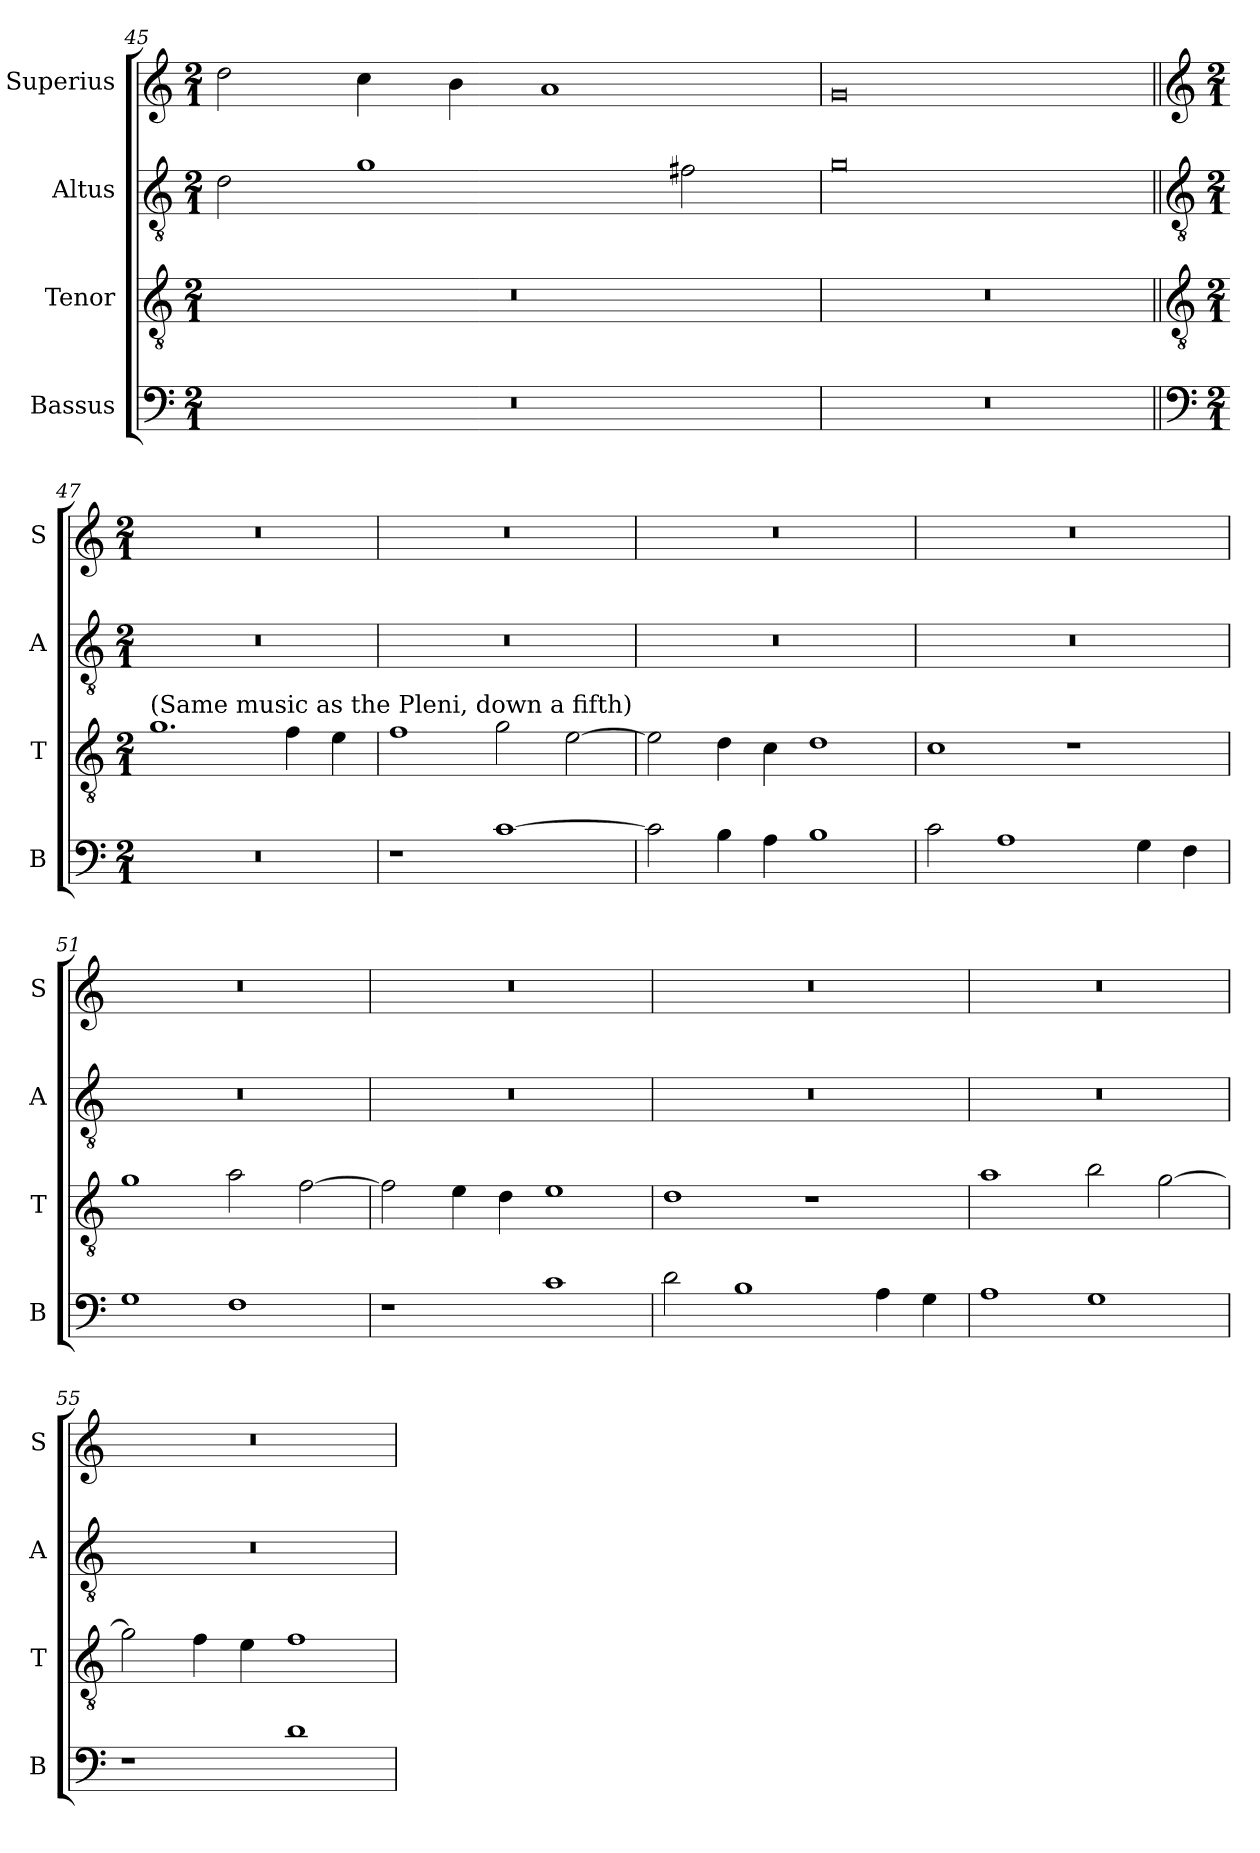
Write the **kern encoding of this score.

**kern	**kern	**kern	**kern
*part4	*part3	*part2	*part1
*staff4	*staff3	*staff2	*staff1
*I"Bassus	*I"Tenor	*I"Altus	*I"Superius
*I'B	*I'T	*I'A	*I'S
*clefF4	*clefGv2	*clefGv2	*clefG2
*k[]	*k[]	*k[]	*k[]
*M2/1	*M2/1	*M2/1	*M2/1
=45	=45	=45	=45
0r	0r	2d	2dd
.	.	1g	4cc
.	.	.	4b
.	.	.	1a
.	.	2f#X	.
=46	=46	=46	=46
0r	0r	0g	0g
!!LO:LB:g=z
=47||	=47||	=47||	=47||
*clefF4	*clefGv2	*clefGv2	*clefG2
*k[]	*k[]	*k[]	*k[]
*M2/1	*M2/1	*M2/1	*M2/1
!	!LO:TX:a:t=(Same music as the Pleni, down a fifth)	!	!
0r	1.g	0r	0r
.	4f	.	.
.	4e	.	.
=48	=48	=48	=48
1r	1f	0r	0r
[1c	2g	.	.
.	[2e	.	.
=49	=49	=49	=49
2c]	2e]	0r	0r
4B	4d	.	.
4A	4c	.	.
1B	1d	.	.
=50	=50	=50	=50
2c	1c	0r	0r
1A	.	.	.
.	1r	.	.
4G	.	.	.
4F	.	.	.
=51	=51	=51	=51
1G	1g	0r	0r
1F	2a	.	.
.	[2f	.	.
=52	=52	=52	=52
1r	2f]	0r	0r
.	4e	.	.
.	4d	.	.
1c	1e	.	.
=53	=53	=53	=53
2d	1d	0r	0r
1B	.	.	.
.	1r	.	.
4A	.	.	.
4G	.	.	.
=54	=54	=54	=54
1A	1a	0r	0r
1G	2b	.	.
.	[2g	.	.
=55	=55	=55	=55
1r	2g]	0r	0r
.	4f	.	.
.	4e	.	.
1d	1f	.	.
=	=	=	=
*-	*-	*-	*-
